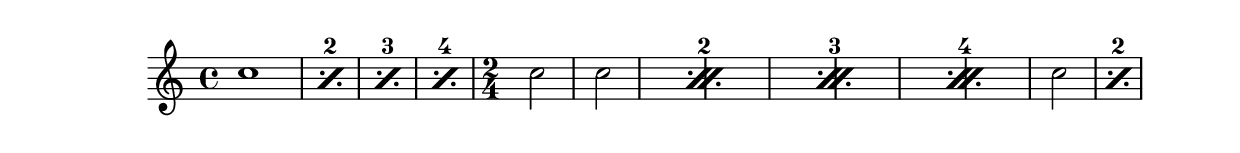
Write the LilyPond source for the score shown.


\header {


  texidoc = "Percent repeats get incremental numbers when
@code{countPercentRepeats} is set, to indicate the repeat counts, but
only if there are more than two repeats."


}

\version "2.10.0"

\relative c'' \new Voice {
  \set countPercentRepeats = ##t 
  \time 4/4 
  \repeat "percent" 4 { c1 }
  \time 2/4 
  \repeat "percent" 4 { c2 c2 }
  \repeat "percent" 2 { c2 }
}

